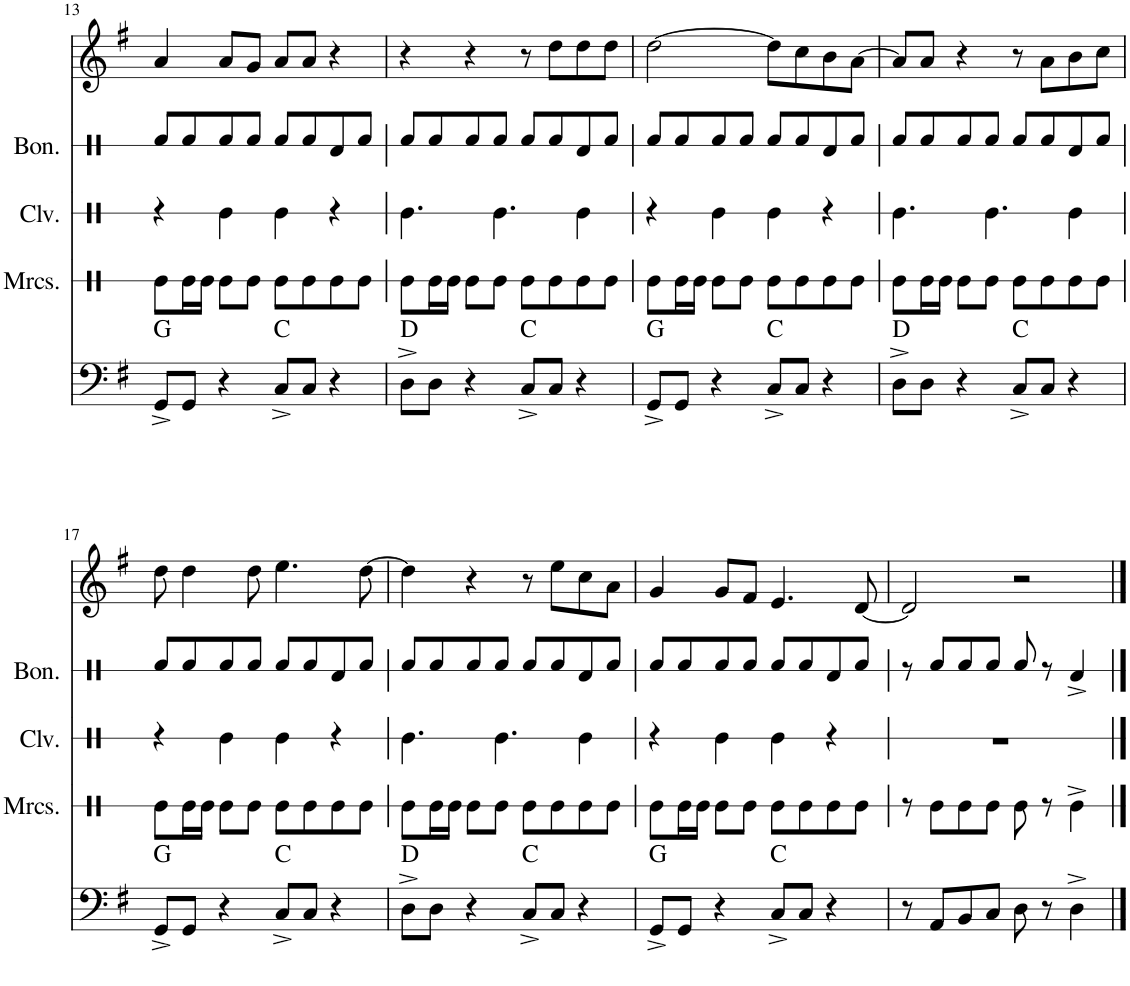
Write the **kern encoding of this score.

**kern	**harte	**kern	**kern	**kern	**kern
*part5	*part5	*part4	*part3	*part2	*part1
*staff5	*	*staff4	*staff3	*staff2	*staff1
*I"Piano	*	*I"Maracas	*I"Claves	*I"Bongós	*I"Piano
*	*	*I'Mrcs.	*I'Clv.	*I'Bon.	*
!!LO:PB:g=z
*clefF4	*	*clefX	*clefX	*clefX	*clefG2
*k[f#]	*	*k[]	*k[]	*k[f#]	*k[f#]
*M4/4	*	*M4/4	*M4/4	*M4/4	*M4/4
=13	=13	=13	=13	=13	=13
8GG^/L	G:maj	8Re\L	4r	8Rf/L	4a/
8GG/J	.	16Re\L	.	8Rf/	.
.	.	16Re\JJ	.	.	.
4r	.	8Re\L	4Re\	8Rf/	8a/L
.	.	8Re\J	.	8Rf/J	8g/J
8C^/L	C:maj	8Re\L	4Re\	8Rf/L	8a/L
8C/J	.	8Re\	.	8Rf/	8a/J
4r	.	8Re\	4r	8Rd/	4r
.	.	8Re\J	.	8Rf/J	.
=14	=14	=14	=14	=14	=14
8D^\L	D:maj	8Re\L	4.Re\	8Rf/L	4r
8D\J	.	16Re\L	.	8Rf/	.
.	.	16Re\JJ	.	.	.
4r	.	8Re\L	.	8Rf/	4r
.	.	8Re\J	4.Re\	8Rf/J	.
8C^/L	C:maj	8Re\L	.	8Rf/L	8r
8C/J	.	8Re\	.	8Rf/	8dd\L
4r	.	8Re\	4Re\	8Rd/	8dd\
.	.	8Re\J	.	8Rf/J	8dd\J
=15	=15	=15	=15	=15	=15
8GG^/L	G:maj	8Re\L	4r	8Rf/L	[2dd\
8GG/J	.	16Re\L	.	8Rf/	.
.	.	16Re\JJ	.	.	.
4r	.	8Re\L	4Re\	8Rf/	.
.	.	8Re\J	.	8Rf/J	.
8C^/L	C:maj	8Re\L	4Re\	8Rf/L	8dd\L]
8C/J	.	8Re\	.	8Rf/	8cc\
4r	.	8Re\	4r	8Rd/	8b\
.	.	8Re\J	.	8Rf/J	[8a\J
=16	=16	=16	=16	=16	=16
8D^\L	D:maj	8Re\L	4.Re\	8Rf/L	8a/L]
8D\J	.	16Re\L	.	8Rf/	8a/J
.	.	16Re\JJ	.	.	.
4r	.	8Re\L	.	8Rf/	4r
.	.	8Re\J	4.Re\	8Rf/J	.
8C^/L	C:maj	8Re\L	.	8Rf/L	8r
8C/J	.	8Re\	.	8Rf/	8a\L
4r	.	8Re\	4Re\	8Rd/	8b\
.	.	8Re\J	.	8Rf/J	8cc\J
!!LO:LB:g=z
=17	=17	=17	=17	=17	=17
8GG^/L	G:maj	8Re\L	4r	8Rf/L	8dd\
8GG/J	.	16Re\L	.	8Rf/	4dd\
.	.	16Re\JJ	.	.	.
4r	.	8Re\L	4Re\	8Rf/	.
.	.	8Re\J	.	8Rf/J	8dd\
8C^/L	C:maj	8Re\L	4Re\	8Rf/L	4.ee\
8C/J	.	8Re\	.	8Rf/	.
4r	.	8Re\	4r	8Rd/	.
.	.	8Re\J	.	8Rf/J	[8dd\
=18	=18	=18	=18	=18	=18
8D^\L	D:maj	8Re\L	4.Re\	8Rf/L	4dd\]
8D\J	.	16Re\L	.	8Rf/	.
.	.	16Re\JJ	.	.	.
4r	.	8Re\L	.	8Rf/	4r
.	.	8Re\J	4.Re\	8Rf/J	.
8C^/L	C:maj	8Re\L	.	8Rf/L	8r
8C/J	.	8Re\	.	8Rf/	8ee\L
4r	.	8Re\	4Re\	8Rd/	8cc\
.	.	8Re\J	.	8Rf/J	8a\J
=19	=19	=19	=19	=19	=19
8GG^/L	G:maj	8Re\L	4r	8Rf/L	4g/
8GG/J	.	16Re\L	.	8Rf/	.
.	.	16Re\JJ	.	.	.
4r	.	8Re\L	4Re\	8Rf/	8g/L
.	.	8Re\J	.	8Rf/J	8f#/J
8C^/L	C:maj	8Re\L	4Re\	8Rf/L	4.e/
8C/J	.	8Re\	.	8Rf/	.
4r	.	8Re\	4r	8Rd/	.
.	.	8Re\J	.	8Rf/J	[8d/
=20	=20	=20	=20	=20	=20
8r	.	8r	1r	8r	2d/]
8AA/L	.	8Re\L	.	8Rf/L	.
8BB/	.	8Re\	.	8Rf/	.
8C/J	.	8Re\J	.	8Rf/J	.
8D\	.	8Re\	.	8Rf/	2r
8r	.	8r	.	8r	.
4D^\	.	4Re^\	.	4Rd^/	.
==	==	==	==	==	==
*-	*-	*-	*-	*-	*-
